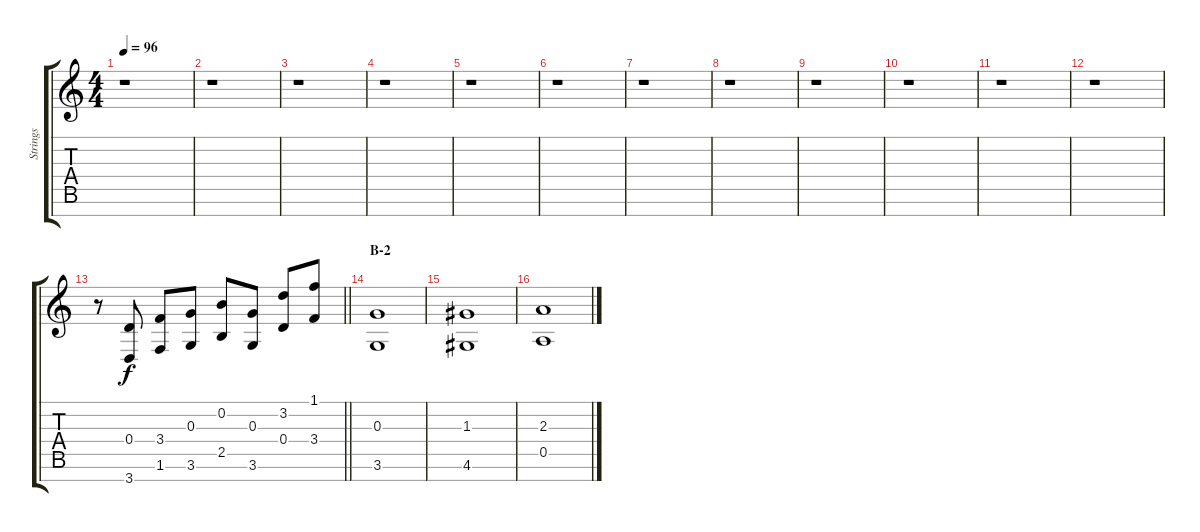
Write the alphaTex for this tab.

\track ("Strings" "Strings") {instrument stringensemble1}
\staff {score tabs}
\tuning (E5 B4 G4 D4 A3 E3 B2) {hide}
\ts (4 4)
\tempo 96
\clef g2
\ks c
r.1{dy f} |
r.1 |
r.1 |
r.1 |
r.1 |
r.1 |
r.1 |
r.1 |
r.1 |
r.1 |
r.1 |
r.1 |
\barLineRight lightlight
r.8 (0.4 3.7).8 (3.4 1.6).8 (0.3 3.6).8 (0.2 2.5).8 (0.3 3.6).8 (3.2 0.4).8 (1.1 3.4).8 |
\section ("" "B-2")
(0.3 3.6).1 |
(1.3 4.6).1 |
(2.3 0.5).1
